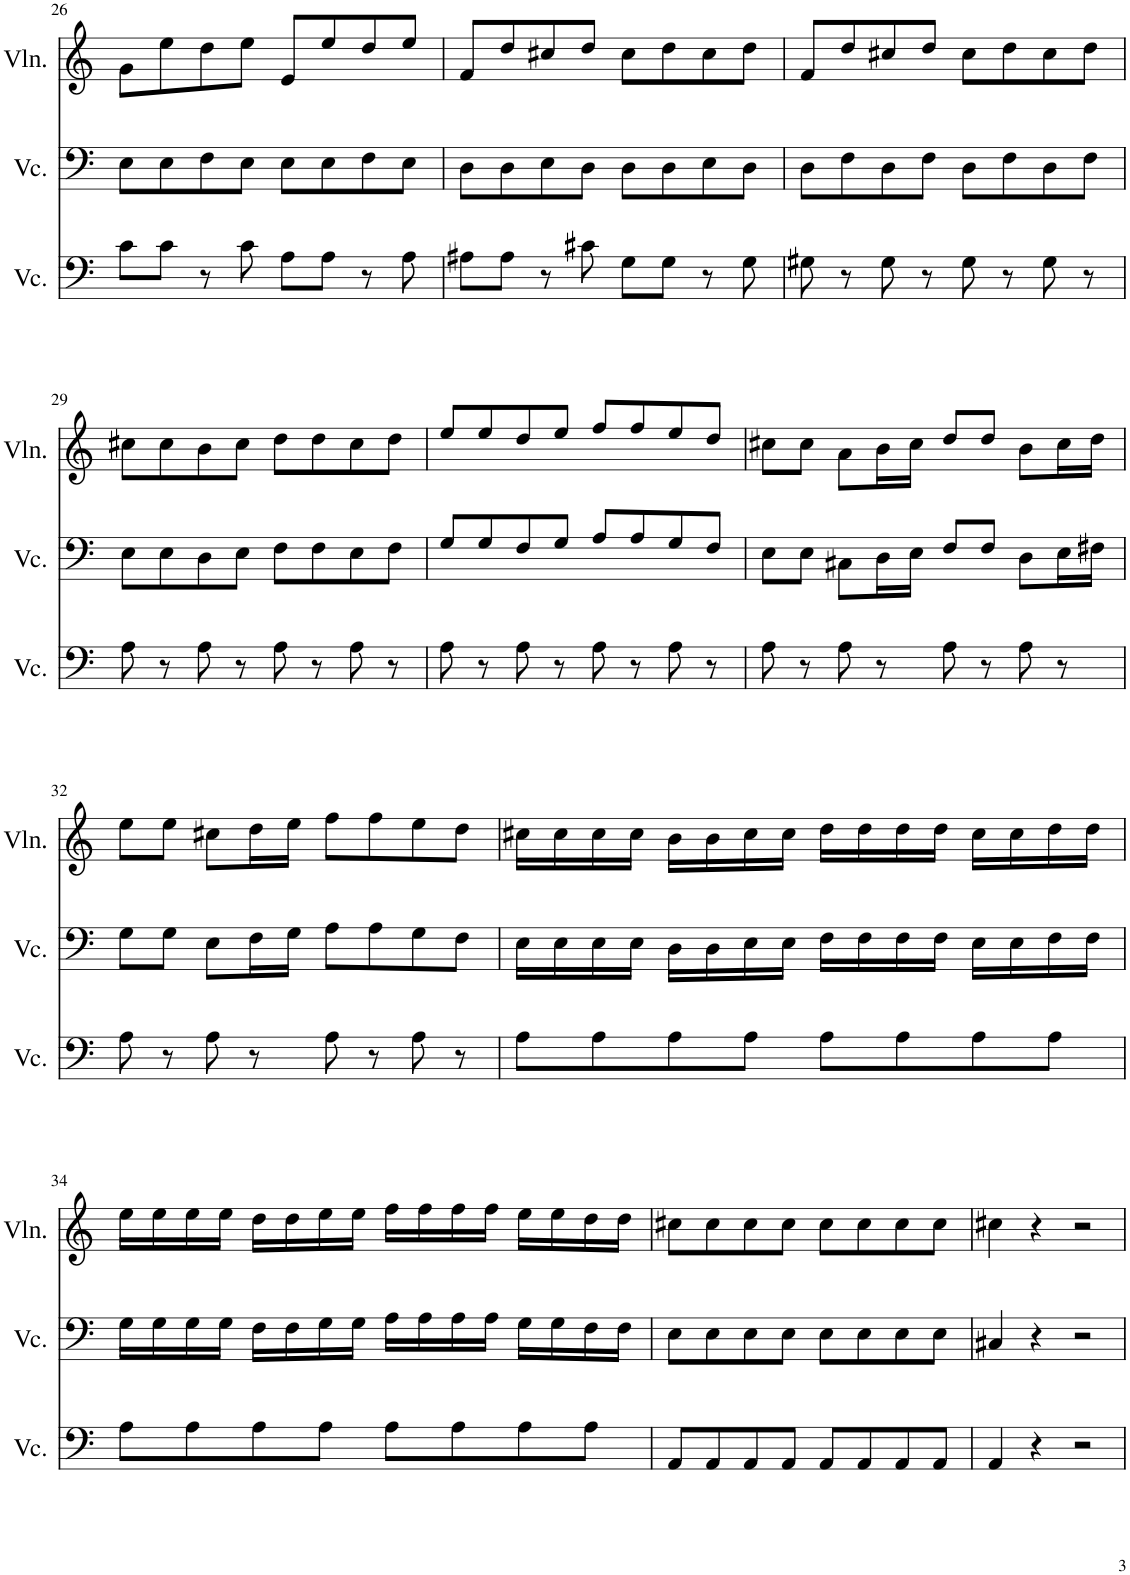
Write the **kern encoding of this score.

**kern	**kern	**kern
*part3	*part2	*part1
*staff3	*staff2	*staff1
*I"Violoncello	*I"Violoncello	*I"Violin
*I'Vc.	*I'Vc.	*I'Vln.
!!LO:PB:g=z
*clefF4	*clefF4	*clefG2
*k[]	*k[]	*k[]
*M4/4	*M4/4	*M4/4
=26	=26	=26
8c\L	8E\L	8g\L
8c\J	8E\	8ee\
8r	8F\	8dd\
8c\	8E\J	8ee\J
8A\L	8E\L	8e/L
8A\J	8E\	8ee/
8r	8F\	8dd/
8A\	8E\J	8ee/J
=27	=27	=27
8A#X\L	8D\L	8f/L
8A#\J	8D\	8dd/
8r	8E\	8cc#X/
8c#X\	8D\J	8dd/J
8G\L	8D\L	8cc#\L
8G\J	8D\	8dd\
8r	8E\	8cc#\
8G\	8D\J	8dd\J
=28	=28	=28
8G#X\	8D\L	8f/L
8r	8F\	8dd/
8G#\	8D\	8cc#X/
8r	8F\J	8dd/J
8G#\	8D\L	8cc#\L
8r	8F\	8dd\
8G#\	8D\	8cc#\
8r	8F\J	8dd\J
!!LO:LB:g=z
=29	=29	=29
8A\	8E\L	8cc#X\L
8r	8E\	8cc#\
8A\	8D\	8b\
8r	8E\J	8cc#\J
8A\	8F\L	8dd\L
8r	8F\	8dd\
8A\	8E\	8cc#\
8r	8F\J	8dd\J
=30	=30	=30
8A\	8G/L	8ee/L
8r	8G/	8ee/
8A\	8F/	8dd/
8r	8G/J	8ee/J
8A\	8A/L	8ff/L
8r	8A/	8ff/
8A\	8G/	8ee/
8r	8F/J	8dd/J
=31	=31	=31
8A\	8E\L	8cc#X\L
8r	8E\J	8cc#\J
8A\	8C#X\L	8a\L
8r	16D\L	16b\L
.	16E\JJ	16cc#\JJ
8A\	8F/L	8dd/L
8r	8F/J	8dd/J
8A\	8D\L	8b\L
8r	16E\L	16cc#\L
.	16F#X\JJ	16dd\JJ
!!LO:LB:g=z
=32	=32	=32
8A\	8G\L	8ee\L
8r	8G\J	8ee\J
8A\	8E\L	8cc#X\L
8r	16F\L	16dd\L
.	16G\JJ	16ee\JJ
8A\	8A\L	8ff\L
8r	8A\	8ff\
8A\	8G\	8ee\
8r	8F\J	8dd\J
=33	=33	=33
8A\L	16E\LL	16cc#X\LL
.	16E\	16cc#\
8A\	16E\	16cc#\
.	16E\JJ	16cc#\JJ
8A\	16D\LL	16b\LL
.	16D\	16b\
8A\J	16E\	16cc#\
.	16E\JJ	16cc#\JJ
8A\L	16F\LL	16dd\LL
.	16F\	16dd\
8A\	16F\	16dd\
.	16F\JJ	16dd\JJ
8A\	16E\LL	16cc#\LL
.	16E\	16cc#\
8A\J	16F\	16dd\
.	16F\JJ	16dd\JJ
!!LO:LB:g=z
=34	=34	=34
8A\L	16G\LL	16ee\LL
.	16G\	16ee\
8A\	16G\	16ee\
.	16G\JJ	16ee\JJ
8A\	16F\LL	16dd\LL
.	16F\	16dd\
8A\J	16G\	16ee\
.	16G\JJ	16ee\JJ
8A\L	16A\LL	16ff\LL
.	16A\	16ff\
8A\	16A\	16ff\
.	16A\JJ	16ff\JJ
8A\	16G\LL	16ee\LL
.	16G\	16ee\
8A\J	16F\	16dd\
.	16F\JJ	16dd\JJ
=35	=35	=35
8AA/L	8E\L	8cc#X\L
8AA/	8E\	8cc#\
8AA/	8E\	8cc#\
8AA/J	8E\J	8cc#\J
8AA/L	8E\L	8cc#\L
8AA/	8E\	8cc#\
8AA/	8E\	8cc#\
8AA/J	8E\J	8cc#\J
=36	=36	=36
4AA/	4C#X/	4cc#X\
4r	4r	4r
2r	2r	2r
=	=	=
*-	*-	*-
